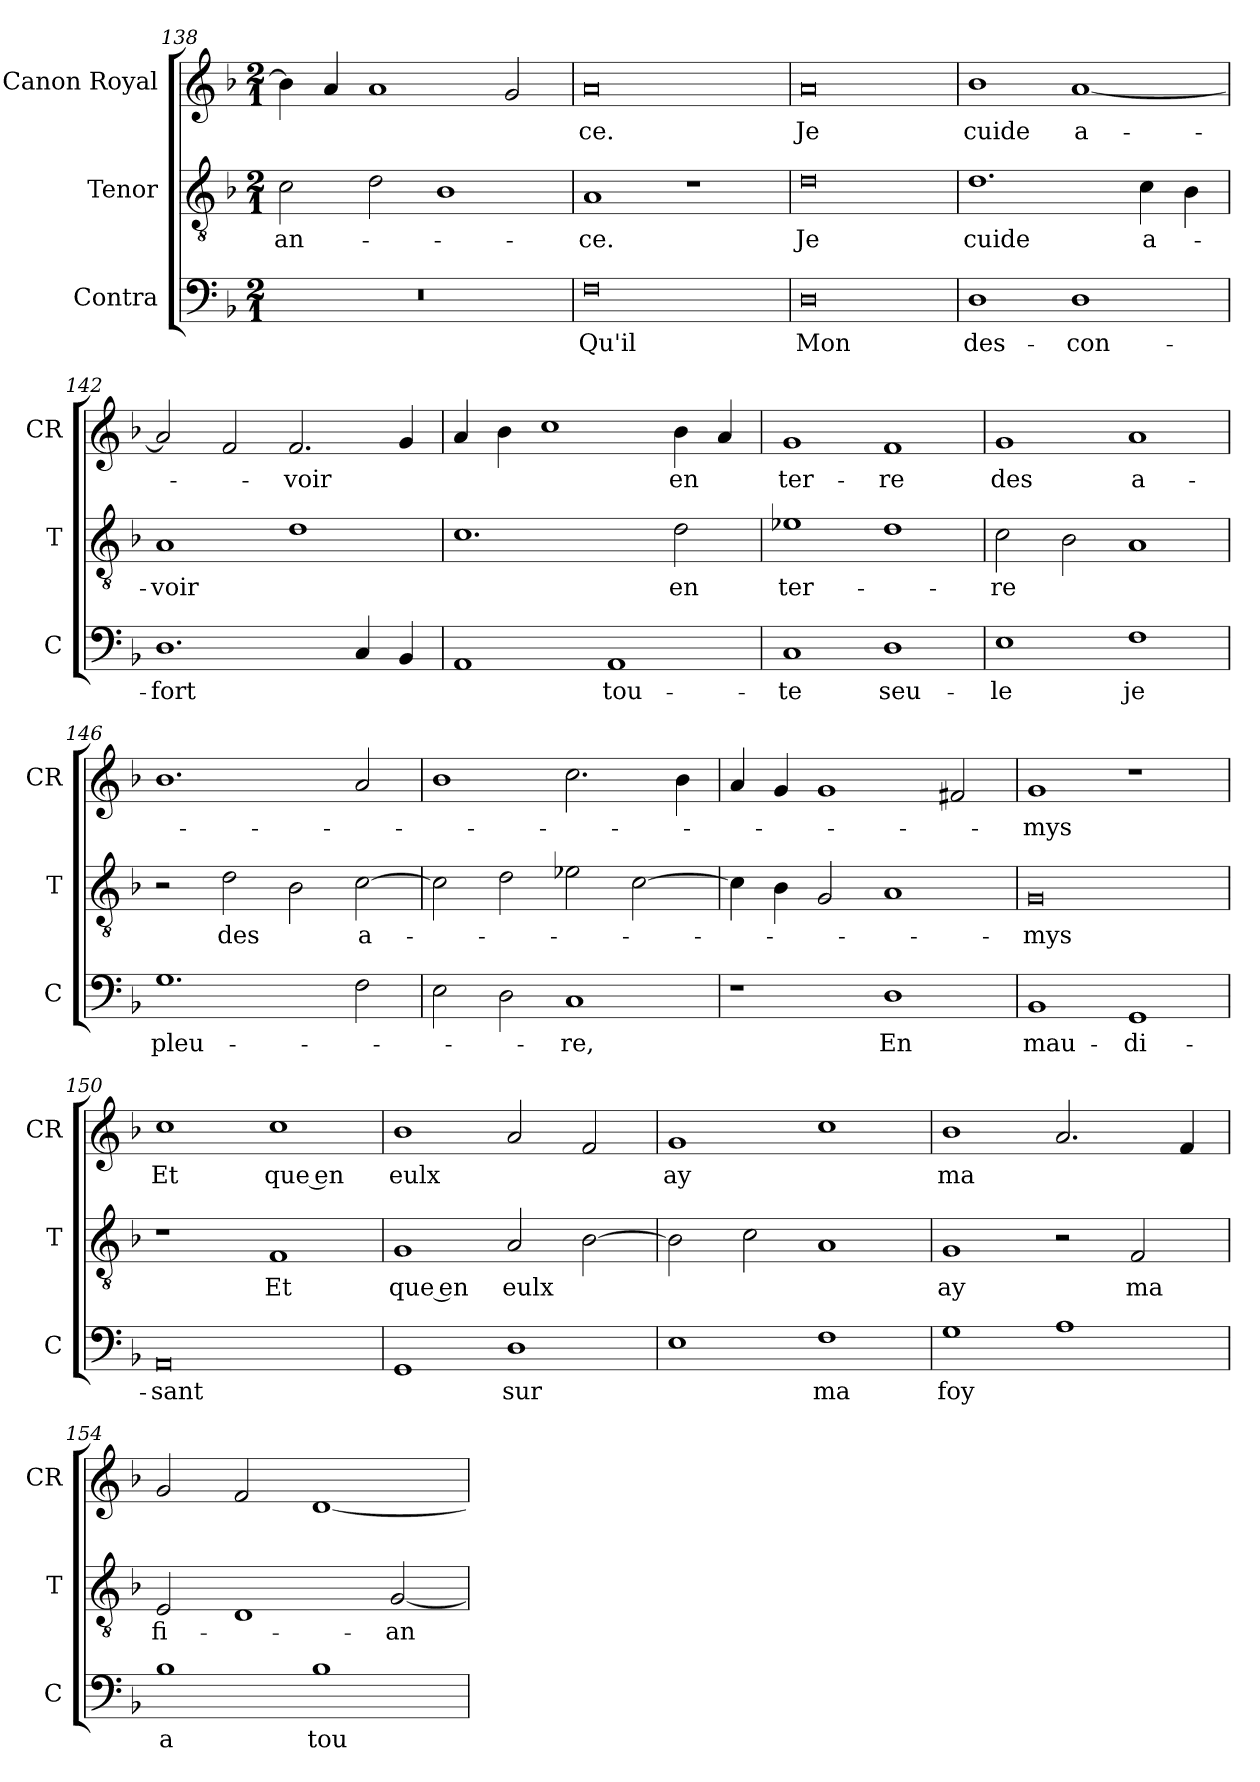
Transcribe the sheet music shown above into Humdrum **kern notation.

**kern	**text	**kern	**text	**kern	**text
*part3	*part3	*part2	*part2	*part1	*part1
*staff3	*staff3	*staff2	*staff2	*staff1	*staff1
*I"Contra	*	*I"Tenor	*	*I"Canon Royal	*
*I'C	*	*I'T	*	*I'CR	*
*clefF4	*	*clefGv2	*	*clefG2	*
*k[b-]	*	*k[b-]	*	*k[b-]	*
*M2/1	*	*M2/1	*	*M2/1	*
=138	=138	=138	=138	=138	=138
0r	.	2c	-an-	4b-]	.
.	.	.	.	4a	.
.	.	2d	.	1a	.
.	.	1B-	.	.	.
.	.	.	.	2g	.
=139	=139	=139	=139	=139	=139
0F	Qu'il	1A	-ce.	0a	-ce.
.	.	1r	.	.	.
=140	=140	=140	=140	=140	=140
0D	Mon	0d	Je	0a	Je
=141	=141	=141	=141	=141	=141
1D	des-	1.d	cuide	1b-	cuide
1D	-con-	.	.	[1a	a-
.	.	4c	a-	.	.
.	.	4B-	.	.	.
=142	=142	=142	=142	=142	=142
1.D	-fort	1A	-voir	2a]	.
.	.	.	.	2f	.
.	.	1d	.	2.f	-voir
4C	.	.	.	.	.
4BB-	.	.	.	4g	.
=143	=143	=143	=143	=143	=143
1AA	.	1.c	.	4a	.
.	.	.	.	4b-	.
.	.	.	.	1cc	.
1AA	tou-	.	.	.	.
.	.	2d	en	4b-	en
.	.	.	.	4a	.
=144	=144	=144	=144	=144	=144
1C	-te	1e-X	ter-	1g	ter-
1D	seu-	1d	.	1f	-re
=145	=145	=145	=145	=145	=145
1E	-le	2c	-re	1g	des
.	.	2B-	.	.	.
1F	je	1A	.	1a	a-
=146	=146	=146	=146	=146	=146
1.G	pleu-	2r	.	1.b-	.
.	.	2d	des	.	.
.	.	2B-	.	.	.
2F	.	[2c	a-	2a	.
=147	=147	=147	=147	=147	=147
2E	.	2c]	.	1b-	.
2D	.	2d	.	.	.
1C	-re,	2e-X	.	2.cc	.
.	.	[2c	.	.	.
.	.	.	.	4b-	.
=148	=148	=148	=148	=148	=148
1r	.	4c]	.	4a	.
.	.	4B-	.	4g	.
.	.	2G	.	1g	.
1D	En	1A	.	.	.
.	.	.	.	2f#X	.
=149	=149	=149	=149	=149	=149
1BB-	mau-	0G	-mys	1g	-mys
1GG	-di-	.	.	1r	.
=150	=150	=150	=150	=150	=150
0AA	-sant	1r	.	1cc	Et
.	.	1F	Et	1cc	que en
=151	=151	=151	=151	=151	=151
1GG	.	1G	que en	1b-	eulx
1D	sur	2A	eulx	2a	.
.	.	[2B-	.	2f	.
=152	=152	=152	=152	=152	=152
1E	.	2B-]	.	1g	ay
.	.	2c	.	.	.
1F	ma	1A	.	1cc	.
=153	=153	=153	=153	=153	=153
1G	foy	1G	ay	1b-	ma
1A	.	2r	.	2.a	.
.	.	2F	ma	.	.
.	.	.	.	4f	.
=154	=154	=154	=154	=154	=154
1B-	a	2E	fi-	2g	.
.	.	1D	.	2f	.
1B-	tou-	.	.	[1d	.
.	.	[2G	-an-	.	.
=	=	=	=	=	=
*-	*-	*-	*-	*-	*-
